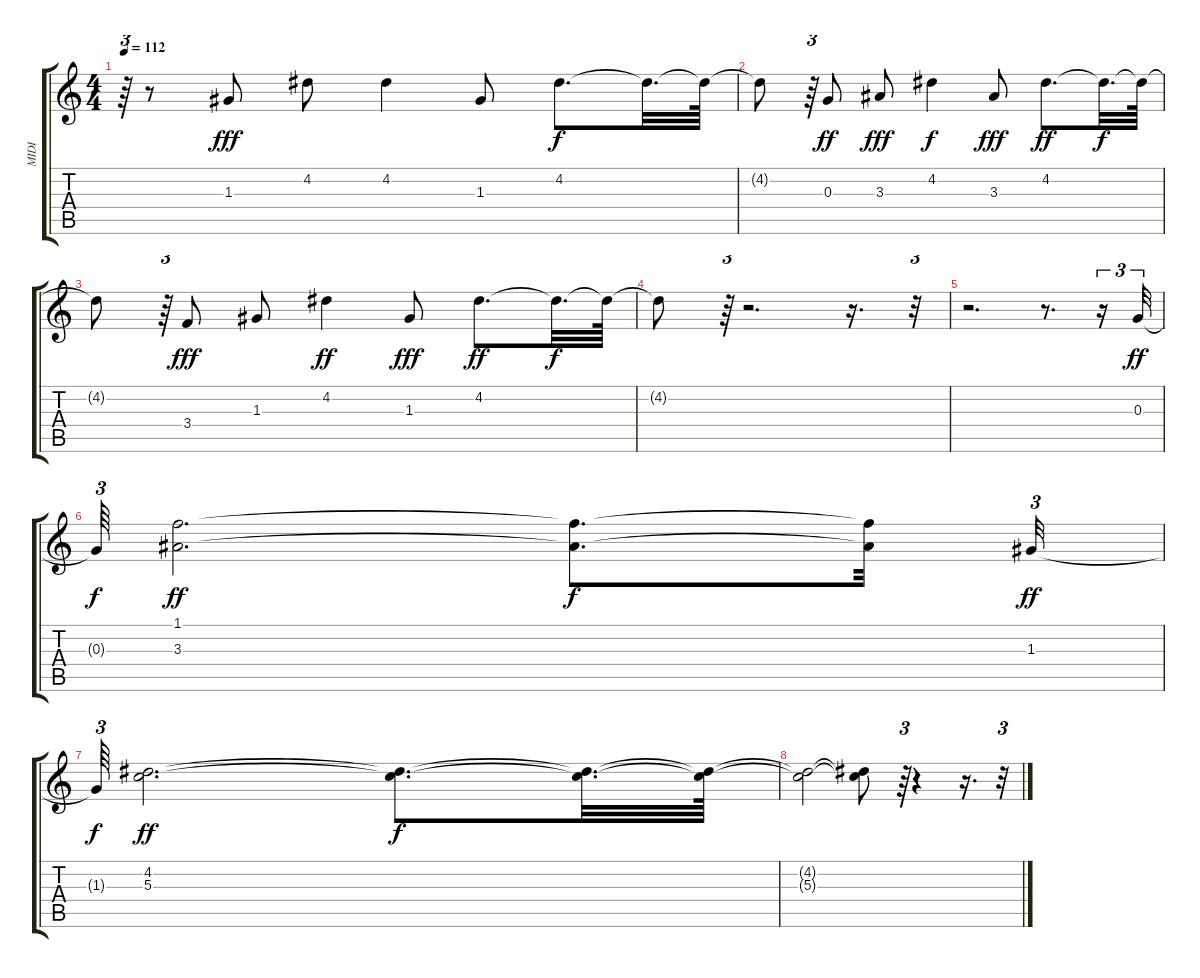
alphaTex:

\track ("MIDI" "MIDI") {instrument electricguitarclean}
\staff {score tabs}
\tuning (E4 B3 G3 D3 A2 E2) {hide}
\ts (4 4)
\tempo 112
\clef g2
\ks c
r.64{tu (3 2) dy f} r.8 1.3.8{dy fff} 4.2.8 4.2.4 1.3.8 4.2.8{d dy f} 4.2{t}.32{d} 4.2{t}.64 |
4.2{t}.8 r.64{tu (3 2)} 0.3.8{dy ff} 3.3.8{dy fff} 4.2.4{dy f} 3.3.8{dy fff} 4.2.8{d dy ff} 4.2{t}.32{d dy f} 4.2{t}.64 |
4.2{t}.8 r.64{tu (3 2)} 3.4.8{dy fff} 1.3.8 4.2.4{dy ff} 1.3.8{dy fff} 4.2.8{d dy ff} 4.2{t}.32{d dy f} 4.2{t}.64 |
4.2{t}.8 r.64{tu (3 2)} r.2{d} r.16{d} r.32{tu (3 2)} |
r.2{d} r.8{d} r.16{tu (3 2)} 0.3.32{tu (3 2) dy ff} |
0.3{t}.64{tu (3 2) dy f} (1.1 3.3).2{d dy ff} (1.1{t} 3.3{t}).8{d dy f} (1.1{t} 3.3{t}).32 1.3.32{tu (3 2) dy ff} |
1.3{t}.64{tu (3 2) dy f} (4.2 5.3).2{d dy ff} (4.2{t} 5.3{t}).8{d dy f} (4.2{t} 5.3{t}).32{d} (4.2{t} 5.3{t}).64 |
(4.2{t} 5.3{t}).2 (4.2{t} 5.3{t}).8 r.64{tu (3 2)} r.4 r.16{d} r.32{tu (3 2)}
